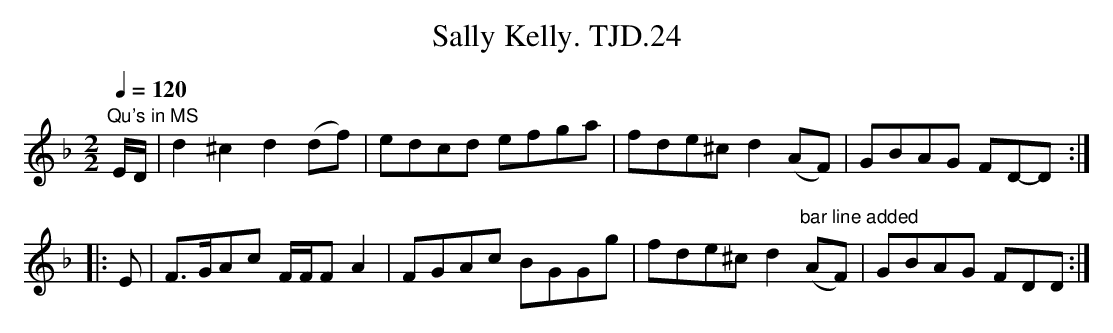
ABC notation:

X:1
T:Sally Kelly. TJD.24
M:2/2
L:1/8
Q:1/4=120
K:Dm
"Qu's in MS"E/D/|d2^c2d2(df)|edcd efga|fde^cd2(AF)|GBAG FD-D:|
|:E|F>GAc F/F/FA2|FGAc BGGg|fde^cd2"^bar line added"(AF)|GBAG FDD:|
